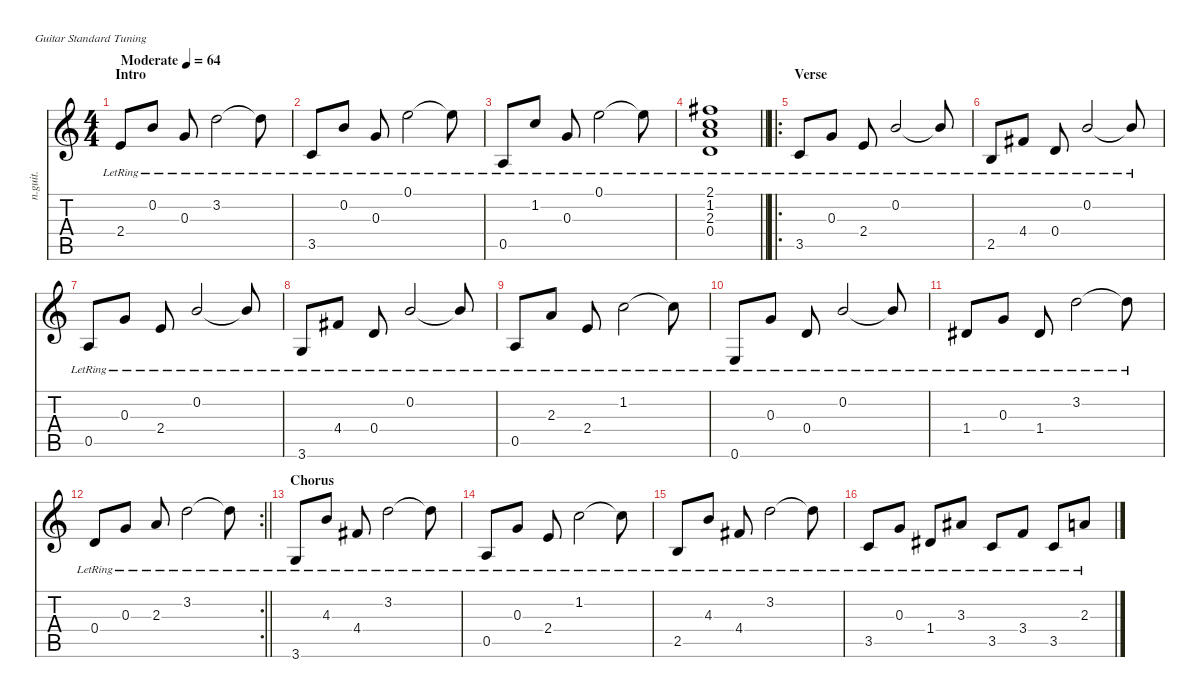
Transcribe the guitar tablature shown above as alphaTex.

\defaultSystemsLayout 4
\hideDynamics
\bracketExtendMode nobrackets
\track ("Piste 1" "n.guit.") {instrument acousticguitarnylon}
\staff {score tabs}
\tuning (E4 B3 G3 D3 A2 E2)
\ts (4 4)
\beaming (8 2 2 2 2)
\section ("" "Intro")
\tempo (64 "Moderate")
\clef g2
\ks c
2.4{lr}.8{dy f instrument acousticguitarnylon beam Up} 0.2{lr}.8{beam Up} 0.3{lr}.8{beam Up} 3.2{lr}.2{beam Down} 3.2{lr t}.8{beam Down} |
3.5{lr}.8{beam Up} 0.2{lr}.8{beam Up} 0.3{lr}.8{beam Up} 0.1{lr}.2{beam Down} 0.1{lr t}.8{beam Down} |
0.5{lr}.8{beam Up} 1.2{lr}.8{beam Up} 0.3{lr}.8{beam Up} 0.1{lr}.2{beam Down} 0.1{lr t}.8{beam Down} |
\barLineRight lightlight
(1.2{lr} 2.3{lr} 0.4{lr} 2.1{acc #}).1{beam Up} |
\ro
\section ("" "Verse")
3.5{lr}.8{beam Up} 0.3{lr}.8{beam Up} 2.4{lr}.8{beam Up} 0.2{lr}.2{beam Up} 0.2{lr t}.8{beam Up} |
2.5{lr}.8{beam Up} 4.4{lr acc #}.8{beam Up} 0.4{lr}.8{beam Up} 0.2{lr}.2{beam Up} 0.2{lr t}.8{beam Up} |
0.5{lr}.8{beam Up} 0.3{lr}.8{beam Up} 2.4{lr}.8{beam Up} 0.2{lr}.2{beam Up} 0.2{lr t}.8{beam Up} |
3.6{lr}.8{beam Up} 4.4{lr acc #}.8{beam Up} 0.4{lr}.8{beam Up} 0.2{lr}.2{beam Up} 0.2{lr t}.8{beam Up} |
0.5{lr}.8{beam Up} 2.3{lr}.8{beam Up} 2.4{lr}.8{beam Up} 1.2{lr}.2{beam Down} 1.2{lr t}.8{beam Down} |
0.6{lr}.8{beam Up} 0.3{lr}.8{beam Up} 0.4{lr}.8{beam Up} 0.2{lr}.2{beam Up} 0.2{lr t}.8{beam Up} |
1.4{lr acc #}.8{beam Up} 0.3{lr}.8{beam Up} 1.4{lr acc #}.8{beam Up} 3.2{lr}.2{beam Down} 3.2{lr t}.8{beam Down} |
\rc 2
\barLineRight lightlight
0.4{lr}.8{beam Up} 0.3{lr}.8{beam Up} 2.3{lr}.8{beam Up} 3.2{lr}.2{beam Down} 3.2{lr t}.8{beam Down} |
\section ("" "Chorus")
3.6{lr}.8{beam Up} 4.3{lr}.8{beam Up} 4.4{lr acc #}.8{beam Up} 3.2{lr}.2{beam Down} 3.2{lr t}.8{beam Down} |
0.5{lr}.8{beam Up} 0.3{lr}.8{beam Up} 2.4{lr}.8{beam Up} 1.2{lr}.2{beam Down} 1.2{lr t}.8{beam Down} |
2.5{lr}.8{beam Up} 4.3{lr}.8{beam Up} 4.4{lr acc #}.8{beam Up} 3.2{lr}.2{beam Down} 3.2{lr t}.8{beam Down} |
3.5{lr}.8{beam Up} 0.3{lr}.8{beam Up} 1.4{lr acc #}.8{beam Up} 3.3{lr acc #}.8{beam Up} 3.5{lr}.8{beam Up} 3.4{lr}.8{beam Up} 3.5{lr}.8{beam Up} 2.3{lr}.8{beam Up}
